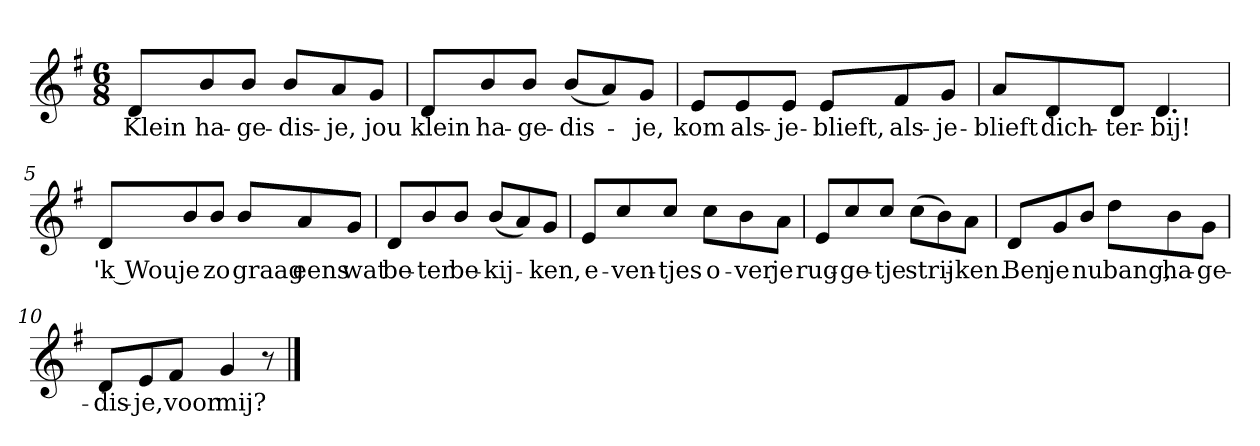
**kern	**text
*part1	*part1
*staff1	*staff1
*clefG2	*
*k[f#]	*
*G:	*
*M6/8	*
*MM120	*
=1	=1
8d/L	Klein
8b/	ha-
8b/J	-ge-
8b/L	-dis-
8a/	-je,
8g/J	jou
=2	=2
8d/L	klein
8b/	ha-
8b/J	-ge-
(8b/L	-dis-
8a/)	.
8g/J	-je,
=3	=3
8e/L	kom
8e/	als-
8e/J	-je-
8e/L	-blieft,
8f#/	als-
8g/J	-je-
=4	=4
8a/L	-blieft
8d/	dich-
8d/J	-ter-
4.d	-bij!
=5	=5
8d/L	'k Wou
8b/	je
8b/J	zo
8b/L	graag
8a/	eens
8g/J	wat
=6	=6
8d/L	be-
8b/	-ter
8b/J	be-
(8b/L	-kij-
8a/)	.
8g/J	-ken,
=7	=7
8e/L	e-
8cc/	-ven-
8cc/J	-tjes
8cc\L	o-
8b\	-ver
8a\J	je
=8	=8
8e/L	rug-
8cc/	-ge-
8cc/J	-tje
(8cc\L	strij-
8b\)	.
8a\J	-ken.
=9	=9
8d/L	Ben
8g/	je
8b/J	nu
8dd\L	bang,
8b\	ha-
8g\J	-ge-
=10	=10
8d/L	-dis-
8e/	-je,
8f#/J	voor
4g	mij?
8r	.
==	==
*-	*-
